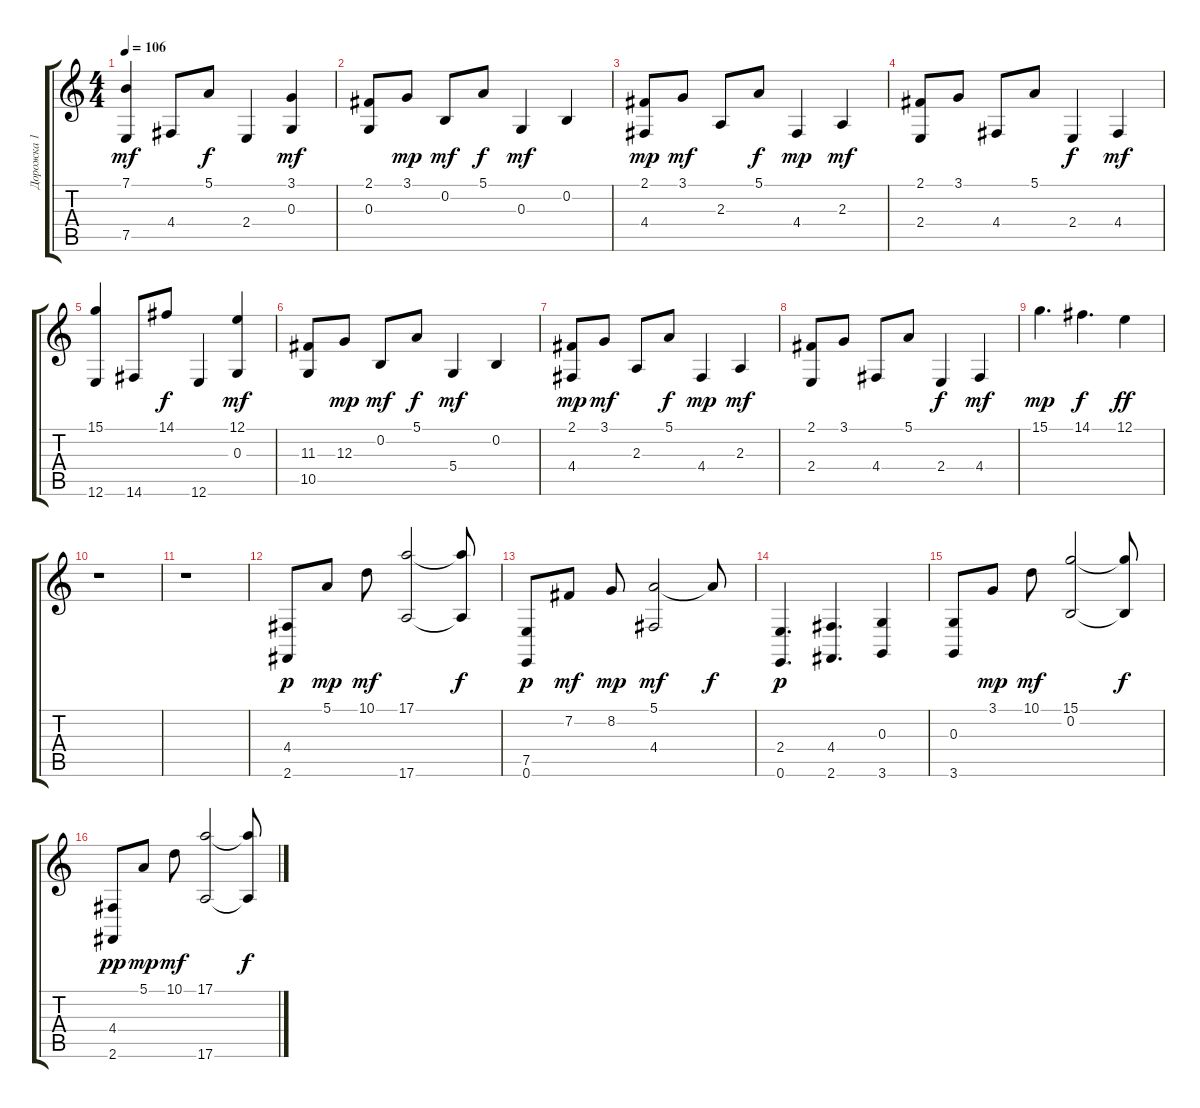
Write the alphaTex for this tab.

\track ("Дорожка 1" "Дорожка 1") {instrument acousticgrandpiano}
\staff {score tabs}
\tuning (E4 B3 G3 D3 A2 E2) {hide}
\ts (4 4)
\tempo 106
\clef g2
\ks c
(7.1 7.5).4{dy mf} 4.4.8 5.1.8{dy f} 2.4.4 (3.1 0.3).4{dy mf} |
(2.1 0.3).8 3.1.8{dy mp} 0.2.8{dy mf} 5.1.8{dy f} 0.3.4{dy mf} 0.2.4 |
(2.1 4.4).8{dy mp} 3.1.8{dy mf} 2.3.8 5.1.8{dy f} 4.4.4{dy mp} 2.3.4{dy mf} |
(2.1 2.4).8 3.1.8 4.4.8 5.1.8 2.4.4{dy f} 4.4.4{dy mf} |
(15.1 12.6).4 14.6.8 14.1.8{dy f} 12.6.4 (12.1 0.3).4{dy mf} |
(11.3 10.5).8 12.3.8{dy mp} 0.2.8{dy mf} 5.1.8{dy f} 5.4.4{dy mf} 0.2.4 |
(2.1 4.4).8{dy mp} 3.1.8{dy mf} 2.3.8 5.1.8{dy f} 4.4.4{dy mp} 2.3.4{dy mf} |
(2.1 2.4).8 3.1.8 4.4.8 5.1.8 2.4.4{dy f} 4.4.4{dy mf} |
15.1.4{d dy mp} 14.1.4{d dy f} 12.1.4{dy ff} |
r.1 |
r.1 |
(4.4 2.6).8{dy p} 5.1.8{dy mp} 10.1.8{dy mf} (17.1 17.6).2 (17.1{t} 17.6{t}).8{dy f} |
(7.5 0.6).8{dy p} 7.2.8{dy mf} 8.2.8{dy mp} (5.1 4.4).2{dy mf} 5.1{t}.8{dy f} |
(2.4 0.6).4{d dy p} (4.4 2.6).4{d} (0.3 3.6).4 |
(0.3 3.6).8 3.1.8{dy mp} 10.1.8{dy mf} (15.1 0.2).2 (15.1{t} 0.2{t}).8{dy f} |
(4.4 2.6).8{dy pp} 5.1.8{dy mp} 10.1.8{dy mf} (17.1 17.6).2 (17.1{t} 17.6{t}).8{dy f}
